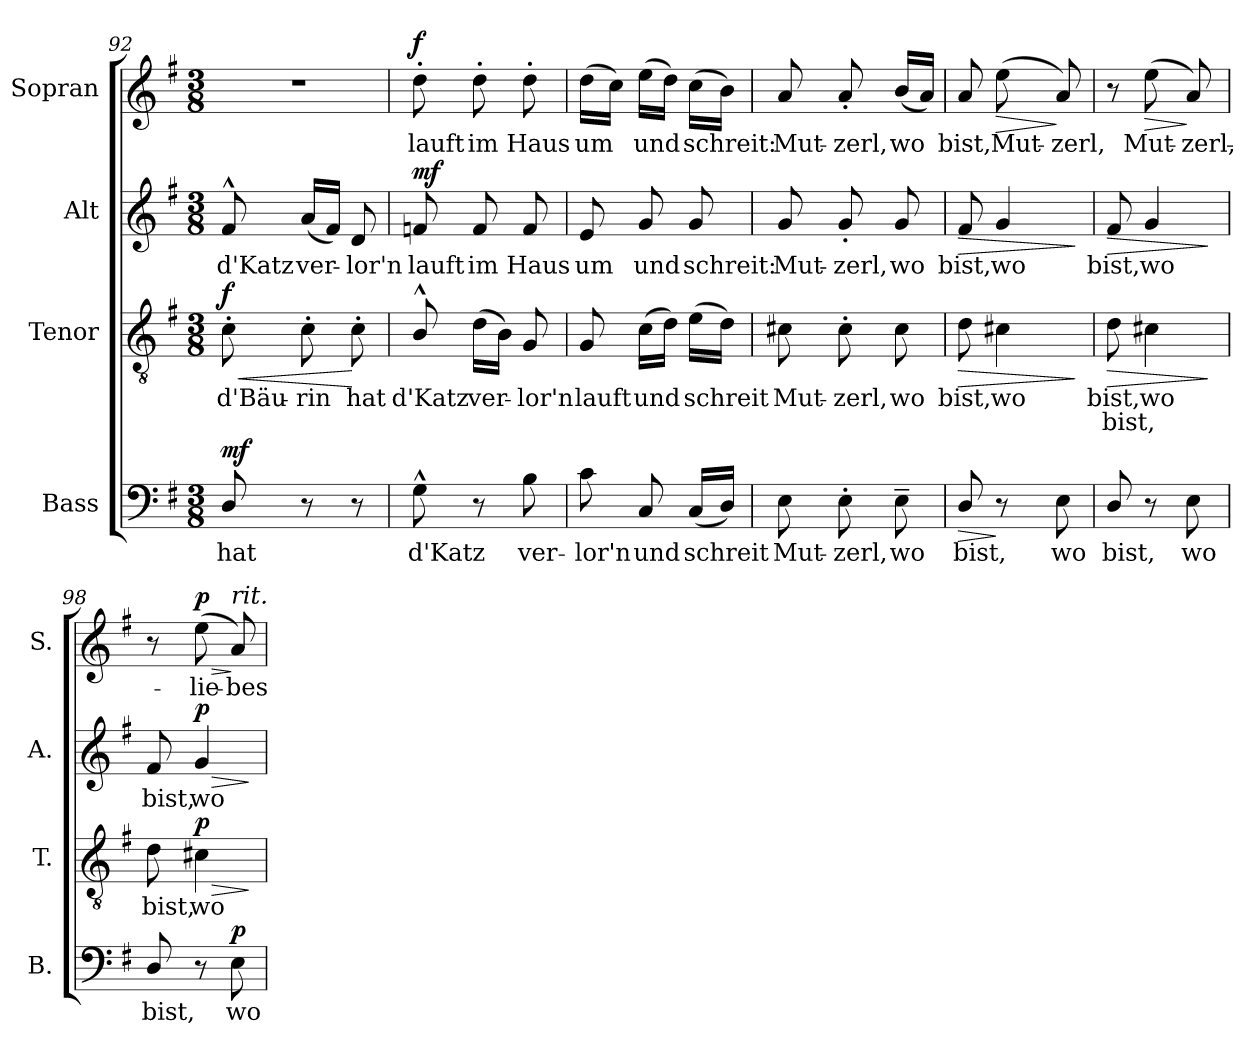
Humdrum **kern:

**kern	**text	**dynam	**kern	**text	**text	**dynam	**kern	**text	**dynam	**kern	**text	**dynam
*part4	*part4	*part4	*part3	*part3	*part3	*part3	*part2	*part2	*part2	*part1	*part1	*part1
*staff4	*staff4	*staff4	*staff3	*staff3	*staff3	*staff3	*staff2	*staff2	*staff2	*staff1	*staff1	*staff1
*I"Bass	*	*	*I"Tenor	*	*	*	*I"Alt	*	*	*I"Sopran	*	*
*I'B.	*	*	*I'T.	*	*	*	*I'A.	*	*	*I'S.	*	*
*clefF4	*	*	*clefGv2	*	*	*	*clefG2	*	*	*clefG2	*	*
*	*	*	*ITrd7c12	*	*	*	*	*	*	*	*	*
*k[f#]	*	*	*k[f#]	*	*	*	*k[f#]	*	*	*k[f#]	*	*
*G:	*	*	*G:	*	*	*	*G:	*	*	*G:	*	*
*M3/8	*	*	*M3/8	*	*	*	*M3/8	*	*	*M3/8	*	*
=92	=92	=92	=92	=92	=92	=92	=92	=92	=92	=92	=92	=92
!	!LO:LY:b:color=#000000	!	!	!	!	!	!	!	!	!	!	!
!	!	!	!	!LO:LY:b:color=#000000	!	!LO:HP:b	!	!	!	!	!	!
!	!	!	!	!	!	!	!	!LO:LY:b:color=#000000	!	!LO:N:vis=1	!	!
8Di/	hat	mf	8C'i\	d'Bäu-	.	< f	8f#^^i/	d'Katz	.	4.r	.	.
!	!	!	!	!LO:LY:b:color=#000000	!	!	!	!	!	!	!	!
!	!	!	!	!	!	!	!	!LO:LY:b:color=#000000	!	!	!	!
8r	.	.	8C'i\	-rin	.	.	(16ai/LL	ver-	.	.	.	.
.	.	.	.	.	.	.	16f#i/JJ)	.	.	.	.	.
!	!	!	!	!LO:LY:b:color=#000000	!	!	!	!	!	!	!	!
!	!	!	!	!	!	!	!	!LO:LY:b:color=#000000	!	!	!	!
8r	.	.	8C'i\	hat	.	[	8di/	-lor'n	.	.	.	.
!!LO:LB:g=z
=93	=93	=93	=93	=93	=93	=93	=93	=93	=93	=93	=93	=93
!	!LO:LY:b:color=#000000	!	!	!	!	!	!	!	!	!	!	!
!	!	!	!	!LO:LY:b:color=#000000	!	!	!	!	!	!	!	!
!	!	!	!	!	!	!	!	!LO:LY:b:color=#000000	!	!	!	!
!	!	!	!	!	!	!	!	!	!	!	!LO:LY:b:color=#000000	!
8G^^i\	d'Katz	.	8BB^^i/	d'Katz	.	.	8fni/	lauft	mf	8dd'i\	lauft	f
!	!	!	!	!LO:LY:b:color=#000000	!	!	!	!	!	!	!	!
!	!	!	!	!	!	!	!	!LO:LY:b:color=#000000	!	!	!	!
!	!	!	!	!	!	!	!	!	!	!	!LO:LY:b:color=#000000	!
8r	.	.	(16Di\LL	ver-	.	.	8fi/	im	.	8dd'i\	im	.
.	.	.	16BBi\JJ)	.	.	.	.	.	.	.	.	.
!	!LO:LY:b:color=#000000	!	!	!	!	!	!	!	!	!	!	!
!	!	!	!	!LO:LY:b:color=#000000	!	!	!	!	!	!	!	!
!	!	!	!	!	!	!	!	!LO:LY:b:color=#000000	!	!	!	!
!	!	!	!	!	!	!	!	!	!	!	!LO:LY:b:color=#000000	!
8Bi\	ver-	.	8GGi/	-lor'n	.	.	8fi/	Haus	.	8dd'i\	Haus	.
=94	=94	=94	=94	=94	=94	=94	=94	=94	=94	=94	=94	=94
!	!LO:LY:b:color=#000000	!	!	!	!	!	!	!	!	!	!	!
!	!	!	!	!LO:LY:b:color=#000000	!	!	!	!	!	!	!	!
!	!	!	!	!	!	!	!	!LO:LY:b:color=#000000	!	!	!	!
!	!	!	!	!	!	!	!	!	!	!	!LO:LY:b:color=#000000	!
8ci\	-lor'n	.	8GGi/	lauft	.	.	8ei/	um	.	(16ddi\LL	um	.
.	.	.	.	.	.	.	.	.	.	16cci\JJ)	.	.
!	!LO:LY:b:color=#000000	!	!	!	!	!	!	!	!	!	!	!
!	!	!	!	!LO:LY:b:color=#000000	!	!	!	!	!	!	!	!
!	!	!	!	!	!	!	!	!LO:LY:b:color=#000000	!	!	!	!
!	!	!	!	!	!	!	!	!	!	!	!LO:LY:b:color=#000000	!
8Ci/	und	.	(16Ci\LL	und	.	.	8gi/	und	.	(16eei\LL	und	.
.	.	.	16Di\JJ)	.	.	.	.	.	.	16ddi\JJ)	.	.
!	!LO:LY:b:color=#000000	!	!	!	!	!	!	!	!	!	!	!
!	!	!	!	!LO:LY:b:color=#000000	!	!	!	!	!	!	!	!
!	!	!	!	!	!	!	!	!LO:LY:b:color=#000000	!	!	!	!
!	!	!	!	!	!	!	!	!	!	!	!LO:LY:b:color=#000000	!
(16Ci/LL	schreit	.	(16Ei\LL	schreit	.	.	8gi/	schreit:	.	(16cci\LL	schreit:	.
16Di/JJ)	.	.	16Di\JJ)	.	.	.	.	.	.	16bi\JJ)	.	.
=95	=95	=95	=95	=95	=95	=95	=95	=95	=95	=95	=95	=95
!	!LO:LY:b:color=#000000	!	!	!	!	!	!	!	!	!	!	!
!	!	!	!	!LO:LY:b:color=#000000	!	!	!	!	!	!	!	!
!	!	!	!	!	!	!	!	!LO:LY:b:color=#000000	!	!	!	!
!	!	!	!	!	!	!	!	!	!	!	!LO:LY:b:color=#000000	!
8Ei\	Mut-	.	8C#Xi\	Mut-	.	.	8gi/	Mut-	.	8ai/	Mut-	.
!	!LO:LY:b:color=#000000	!	!	!	!	!	!	!	!	!	!	!
!	!	!	!	!LO:LY:b:color=#000000	!	!	!	!	!	!	!	!
!	!	!	!	!	!	!	!	!LO:LY:b:color=#000000	!	!	!	!
!	!	!	!	!	!	!	!	!	!	!	!LO:LY:b:color=#000000	!
8E'i\	-zerl,	.	8C#'i\	-zerl,	.	.	8g'i/	-zerl,	.	8a'i/	-zerl,	.
!	!LO:LY:b:color=#000000	!	!	!	!	!	!	!	!	!	!	!
!	!	!	!	!LO:LY:b:color=#000000	!	!	!	!	!	!	!	!
!	!	!	!	!	!	!	!	!LO:LY:b:color=#000000	!	!	!	!
!	!	!	!	!	!	!	!	!	!	!	!LO:LY:b:color=#000000	!
8E~i\	wo	.	8C#i\	wo	.	.	8gi/	wo	.	(16bi/LL	wo	.
.	.	.	.	.	.	.	.	.	.	16ai/JJ)	.	.
=96	=96	=96	=96	=96	=96	=96	=96	=96	=96	=96	=96	=96
!	!LO:LY:b:color=#000000	!LO:HP:b	!	!	!	!	!	!	!	!	!	!
!	!	!	!	!LO:LY:b:color=#000000	!	!LO:HP:b	!	!	!	!	!	!
!	!	!	!	!	!	!	!	!LO:LY:b:color=#000000	!LO:HP:b	!	!	!
!	!	!	!	!	!	!	!	!	!	!	!LO:LY:b:color=#000000	!
8Di/	bist,	>	8Di\	bist,	.	>	8f#i/	bist,	>	8ai/	bist,	.
!	!	!	!	!LO:LY:b:color=#000000	!	!	!	!	!	!	!	!
!	!	!	!	!	!	!	!	!LO:LY:b:color=#000000	!	!	!	!
!	!	!	!	!	!	!	!	!	!	!	!LO:LY:b:color=#000000	!LO:HP:b
8r	.	]	4C#Xi\	wo	.	.	4gi/	wo	.	(8eei\	Mut-	>
!	!LO:LY:b:color=#000000	!	!	!	!	!	!	!	!	!	!	!
!	!	!	!	!	!	!	!	!	!	!	!LO:LY:b:color=#000000	!
8Ei\	wo	.	.	.	.	.	.	.	.	8ai/)	-zerl,	]
.	.	.	.	.	.	]	.	.	]	.	.	.
=97	=97	=97	=97	=97	=97	=97	=97	=97	=97	=97	=97	=97
!	!LO:LY:b:color=#000000	!	!	!	!	!	!	!	!	!	!	!
!	!	!	!	!LO:LY:b:color=#000000	!LO:LY:b:color=#000000	!LO:HP:b	!	!	!	!	!	!
!	!	!	!	!	!	!	!	!LO:LY:b:color=#000000	!LO:HP:b	!	!	!
8Di/	bist,	.	8Di\	bist,	bist,	>	8f#i/	bist,	>	8r	.	.
!	!	!	!	!LO:LY:b:color=#000000	!	!	!	!	!	!	!	!
!	!	!	!	!	!	!	!	!LO:LY:b:color=#000000	!	!	!	!
!	!	!	!	!	!	!	!	!	!	!	!LO:LY:b:color=#000000	!LO:HP:b
!	!	!	!	!	!	!	!	!	!	!	!	!LO:HP:n=1:b
!	!	!	!	!	!	!	!	!	!	!	!	!LO:HP:n=1:b
8r	.	.	4C#Xi\	wo	.	.	4gi/	wo	.	(8eei\	Mut-	> > >
!	!LO:LY:b:color=#000000	!	!	!	!	!	!	!	!	!	!	!
!	!	!	!	!	!	!	!	!	!	!	!LO:LY:b:color=#000000	!
8Ei\	wo	.	.	.	.	.	.	.	.	8ai/)	zerl,-	]
.	.	.	.	.	.	]	.	.	]	.	.	]
=98	=98	=98	=98	=98	=98	=98	=98	=98	=98	=98	=98	=98
!	!LO:LY:b:color=#000000	!	!	!	!	!	!	!	!	!	!	!
!	!	!	!	!LO:LY:b:color=#000000	!	!	!	!	!	!	!	!
!	!	!	!	!	!	!	!	!LO:LY:b:color=#000000	!	!	!	!
8Di/	bist,	.	8Di\	bist,	.	.	8f#i/	bist,	.	8r	.	.
!	!	!	!	!LO:LY:b:color=#000000	!	!LO:HP:b	!	!	!	!	!	!
!	!	!	!	!	!	!	!	!LO:LY:b:color=#000000	!LO:HP:b	!	!	!
!	!	!	!	!	!	!	!	!	!	!	!LO:LY:b:color=#000000	!LO:HP:n=1:b
8r	.	.	4C#Xi\	wo	.	> p	4gi/	wo	> p	(8eei\	lie-	] > p
!	!LO:LY:b:color=#000000	!	!	!	!	!	!	!	!	!	!	!
!	!	!	!	!	!	!	!	!	!	!LO:TX:a:i:t=rit.	!	!
!	!	!	!	!	!	!	!	!	!	!	!LO:LY:b:color=#000000	!
8Ei\	wo	p	.	.	.	.	.	.	.	8ai/)	-bes	]
.	.	.	.	.	.	]	.	.	]	.	.	.
=	=	=	=	=	=	=	=	=	=	=	=	=
*-	*-	*-	*-	*-	*-	*-	*-	*-	*-	*-	*-	*-
